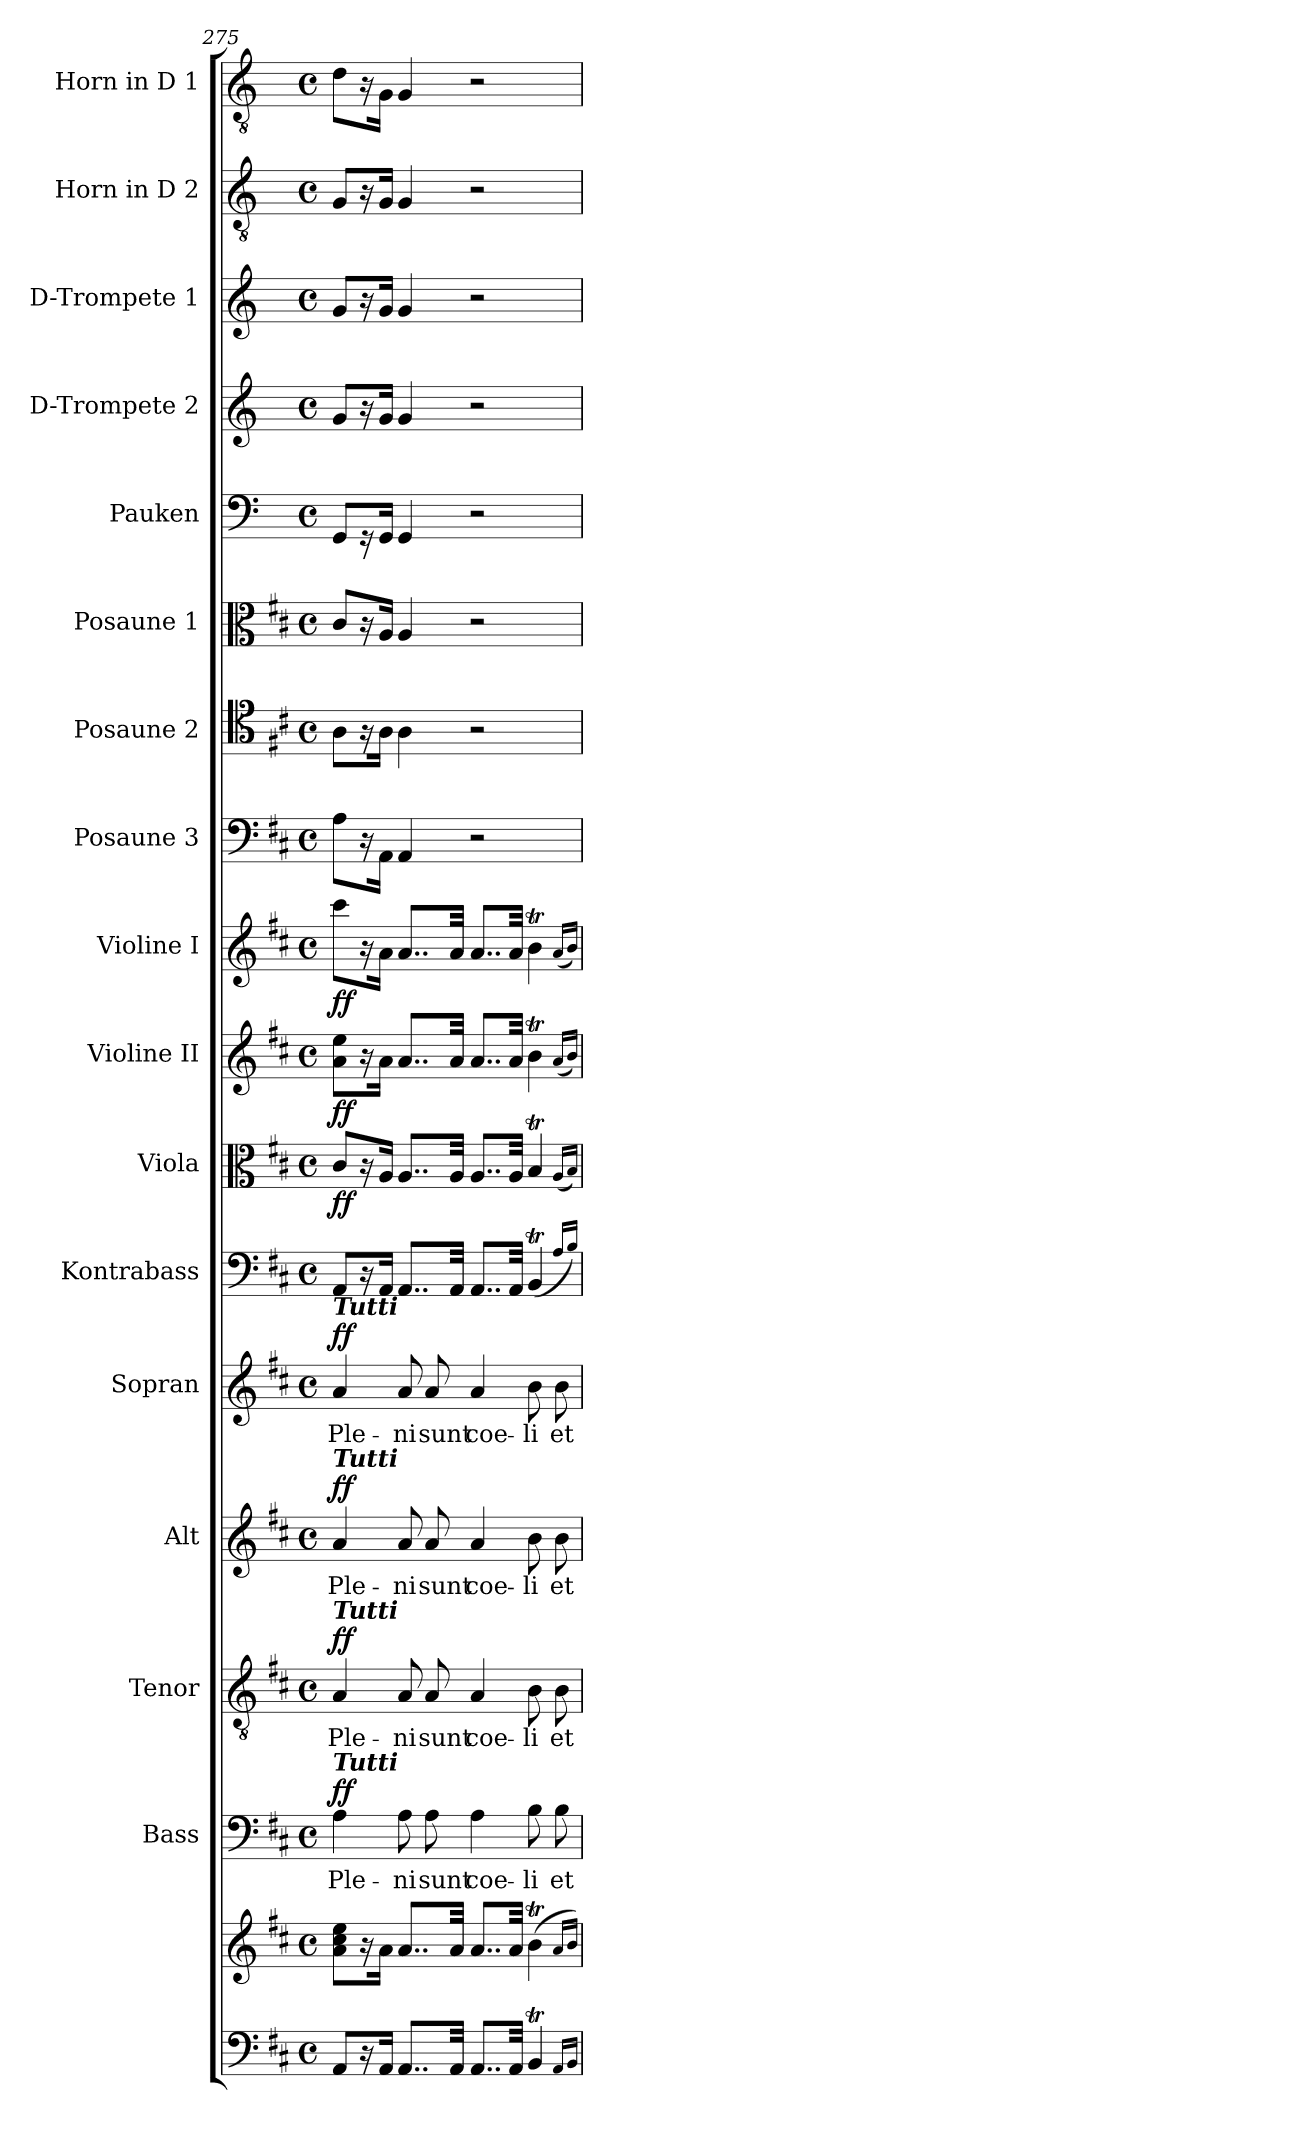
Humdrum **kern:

**kern	**kern	**kern	**text	**dynam	**kern	**text	**dynam	**kern	**text	**dynam	**kern	**text	**dynam	**kern	**kern	**dynam	**kern	**dynam	**kern	**dynam	**kern	**kern	**kern	**kern	**kern	**kern	**kern	**kern
*part17	*part17	*part16	*part16	*part16	*part15	*part15	*part15	*part14	*part14	*part14	*part13	*part13	*part13	*part12	*part11	*part11	*part10	*part10	*part9	*part9	*part8	*part7	*part6	*part5	*part4	*part3	*part2	*part1
*staff18	*staff17	*staff16	*staff16	*staff16	*staff15	*staff15	*staff15	*staff14	*staff14	*staff14	*staff13	*staff13	*staff13	*staff12	*staff11	*staff11	*staff10	*staff10	*staff9	*staff9	*staff8	*staff7	*staff6	*staff5	*staff4	*staff3	*staff2	*staff1
*	*	*I"Bass	*	*	*I"Tenor	*	*	*I"Alt	*	*	*I"Sopran	*	*	*I"Kontrabass	*I"Viola	*	*I"Violine II	*	*I"Violine I	*	*I"Posaune 3	*I"Posaune 2	*I"Posaune 1	*I"Pauken	*I"D-Trompete 2	*I"D-Trompete 1	*I"Horn in D 2	*I"Horn in D 1
*	*	*I'B.	*	*	*I'T.	*	*	*I'A.	*	*	*I'S.	*	*	*I'Kb.	*I'Vla.	*	*I'Vl. II	*	*I'Vl. I	*	*I'Pos. 3	*I'Pos. 2	*I'Pos. 1	*I'Pk.	*I'D Trp. 2	*I'D Trp. 1	*I'Hrn. 2	*I'Hrn. 1
*clefF4	*clefG2	*clefF4	*	*	*clefGv2	*	*	*clefG2	*	*	*clefG2	*	*	*clefF4	*clefC3	*	*clefG2	*	*clefG2	*	*clefF4	*clefC4	*clefC3	*clefF4	*clefG2	*clefG2	*clefGv2	*clefGv2
*	*	*	*	*	*	*	*	*	*	*	*	*	*	*ITrd7c12	*	*	*	*	*	*	*	*	*	*ITrd-1c-2	*ITrd-1c-2	*ITrd-1c-2	*ITrd-1c-2	*ITrd-1c-2
*k[f#c#]	*k[f#c#]	*k[f#c#]	*	*	*k[f#c#]	*	*	*k[f#c#]	*	*	*k[f#c#]	*	*	*k[f#c#]	*k[f#c#]	*	*k[f#c#]	*	*k[f#c#]	*	*k[f#c#]	*k[f#c#]	*k[f#c#]	*k[f#c#]	*k[f#c#]	*k[f#c#]	*k[f#c#]	*k[f#c#]
*D:	*D:	*D:	*	*	*D:	*	*	*D:	*	*	*D:	*	*	*D:	*D:	*	*D:	*	*D:	*	*D:	*D:	*D:	*D:	*D:	*D:	*D:	*D:
*M4/4	*M4/4	*M4/4	*	*	*M4/4	*	*	*M4/4	*	*	*M4/4	*	*	*M4/4	*M4/4	*	*M4/4	*	*M4/4	*	*M4/4	*M4/4	*M4/4	*M4/4	*M4/4	*M4/4	*M4/4	*M4/4
*met(c)	*met(c)	*met(c)	*	*	*met(c)	*	*	*met(c)	*	*	*met(c)	*	*	*met(c)	*met(c)	*	*met(c)	*	*met(c)	*	*met(c)	*met(c)	*met(c)	*met(c)	*met(c)	*met(c)	*met(c)	*met(c)
=275	=275	=275	=275	=275	=275	=275	=275	=275	=275	=275	=275	=275	=275	=275	=275	=275	=275	=275	=275	=275	=275	=275	=275	=275	=275	=275	=275	=275
!	!	!	!	!	!	!	!	!	!	!	!LO:TX:a:Bi:t=Tutti	!	!	!	!	!	!	!	!	!	!	!	!	!	!	!	!	!
!	!	!	!	!	!	!	!	!LO:TX:a:Bi:t=Tutti	!	!	!	!	!	!	!	!	!	!	!	!	!	!	!	!	!	!	!	!
!	!	!	!	!	!LO:TX:a:Bi:t=Tutti	!	!	!	!	!	!	!	!	!	!	!	!	!	!	!	!	!	!	!	!	!	!	!
!	!	!LO:TX:a:Bi:t=Tutti	!	!	!	!	!	!	!	!	!	!	!	!	!	!	!	!	!	!	!	!	!	!	!	!	!	!
!	!	!	!LO:LY:b	!LO:DY:a	!	!LO:LY:b	!LO:DY:a	!	!LO:LY:b	!LO:DY:a	!	!LO:LY:b	!LO:DY:a	!	!	!LO:DY:b	!	!LO:DY:b	!	!LO:DY:b	!	!	!	!	!	!	!	!
8AA/L	8a\ 8cc#\ 8ee\L	4A\	Ple-	ff	4A/	Ple-	ff	4a/	Ple-	ff	4a/	Ple-	ff	8AAA/L	8c#/L	ff	8a\ 8ee\L	ff	8ccc#\L	ff	8A\L	8A\L	8c#/L	8AA/L	8a/L	8a/L	8A/L	8e\L
16r	16r	.	.	.	.	.	.	.	.	.	.	.	.	16r	16r	.	16r	.	16r	.	16r	16r	16r	16r	16r	16r	16r	16r
16AA/Jk	16a\Jk	.	.	.	.	.	.	.	.	.	.	.	.	16AAA/Jk	16A/Jk	.	16a\Jk	.	16a\Jk	.	16AA\Jk	16A\Jk	16A/Jk	16AA/Jk	16a/Jk	16a/Jk	16A/Jk	16A\Jk
!	!	!	!LO:LY:b	!	!	!LO:LY:b	!	!	!LO:LY:b	!	!	!LO:LY:b	!	!	!	!	!	!	!	!	!	!	!	!	!	!	!	!
8..AA/L	8..a/L	8A\	-ni	.	8A/	-ni	.	8a/	-ni	.	8a/	-ni	.	8..AAA/L	8..A/L	.	8..a/L	.	8..a/L	.	4AA/	4A\	4A/	4AA/	4a/	4a/	4A/	4A/
!	!	!	!LO:LY:b	!	!	!LO:LY:b	!	!	!LO:LY:b	!	!	!LO:LY:b	!	!	!	!	!	!	!	!	!	!	!	!	!	!	!	!
.	.	8A\	sunt	.	8A/	sunt	.	8a/	sunt	.	8a/	sunt	.	.	.	.	.	.	.	.	.	.	.	.	.	.	.	.
32AA/Jkk	32a/Jkk	.	.	.	.	.	.	.	.	.	.	.	.	32AAA/Jkk	32A/Jkk	.	32a/Jkk	.	32a/Jkk	.	.	.	.	.	.	.	.	.
!	!	!	!LO:LY:b	!	!	!LO:LY:b	!	!	!LO:LY:b	!	!	!LO:LY:b	!	!	!	!	!	!	!	!	!	!	!	!	!	!	!	!
8..AA/L	8..a/L	4A\	coe-	.	4A/	coe-	.	4a/	coe-	.	4a/	coe-	.	8..AAA/L	8..A/L	.	8..a/L	.	8..a/L	.	2r	2r	2r	2r	2r	2r	2r	2r
32AA/Jkk	32a/Jkk	.	.	.	.	.	.	.	.	.	.	.	.	32AAA/Jkk	32A/Jkk	.	32a/Jkk	.	32a/Jkk	.	.	.	.	.	.	.	.	.
!	!	!	!LO:LY:b	!	!	!LO:LY:b	!	!	!LO:LY:b	!	!	!LO:LY:b	!	!	!	!	!	!	!	!	!	!	!	!	!	!	!	!
4BBT/	(>4bT\	8B\	-li	.	8B\	-li	.	8b\	-li	.	8b\	-li	.	(<4BBBT/	4BT/	.	4bT\	.	4bT\	.	.	.	.	.	.	.	.	.
!	!	!	!LO:LY:b	!	!	!LO:LY:b	!	!	!LO:LY:b	!	!	!LO:LY:b	!	!	!	!	!	!	!	!	!	!	!	!	!	!	!	!
.	.	8B\	et	.	8B\	et	.	8b\	et	.	8b\	et	.	.	.	.	.	.	.	.	.	.	.	.	.	.	.	.
16qAA/LL	16qa/LL	.	.	.	.	.	.	.	.	.	.	.	.	16qAA/LL	(<16qA/LL	.	(<16qa/LL	.	(<16qa/LL	.	.	.	.	.	.	.	.	.
16qBB/JJ	16qb/JJ)	.	.	.	.	.	.	.	.	.	.	.	.	16qBB/JJ)	16qB/JJ)	.	16qb/JJ)	.	16qb/JJ)	.	.	.	.	.	.	.	.	.
=	=	=	=	=	=	=	=	=	=	=	=	=	=	=	=	=	=	=	=	=	=	=	=	=	=	=	=	=
*-	*-	*-	*-	*-	*-	*-	*-	*-	*-	*-	*-	*-	*-	*-	*-	*-	*-	*-	*-	*-	*-	*-	*-	*-	*-	*-	*-	*-
